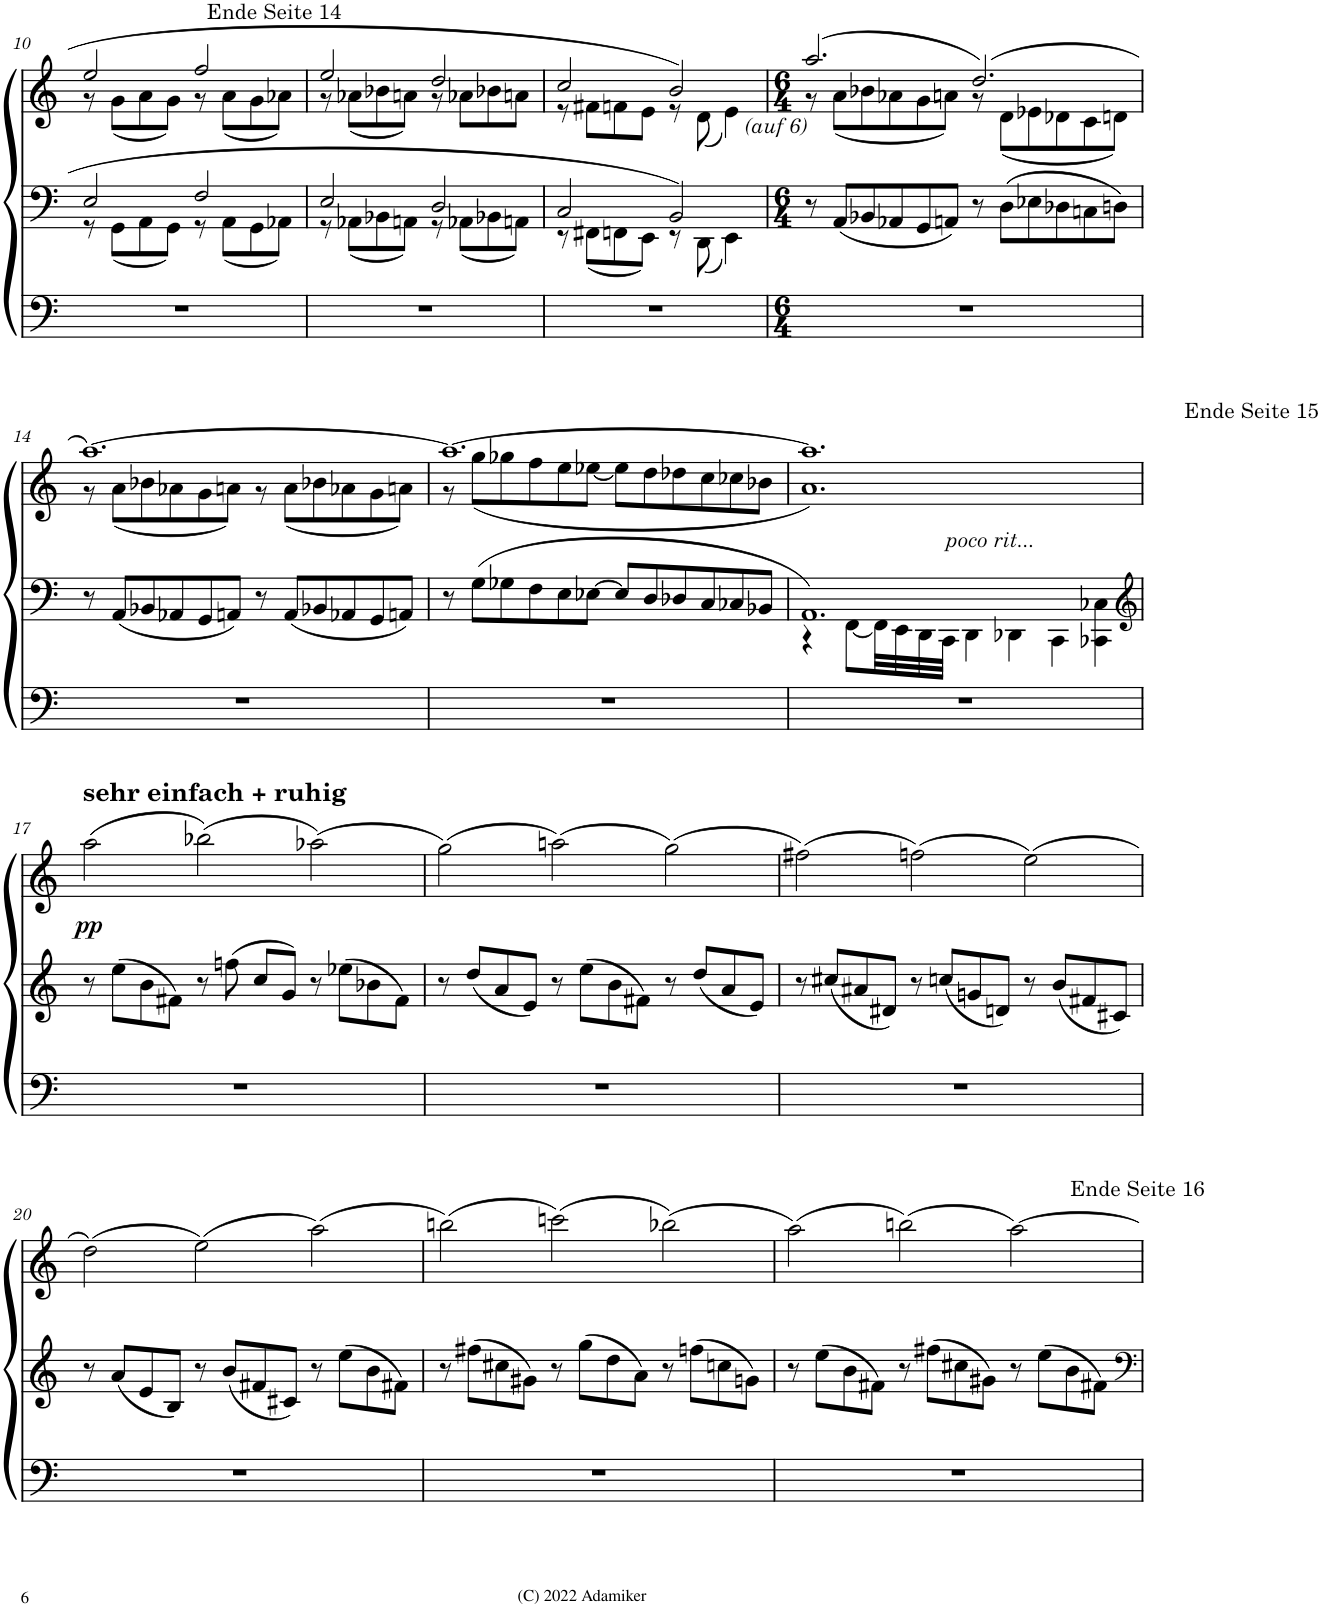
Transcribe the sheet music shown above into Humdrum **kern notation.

**kern	**kern	**kern	**dynam
*part1	*part1	*part1	*part1
*staff3	*staff2	*staff1	*staff1/2/3
*I"Orgel	*	*	*
*I'Org.	*	*	*
!!LO:PB:g=z
*clefF4	*clefF4	*clefG2	*
*k[]	*k[]	*k[]	*
*M8/8	*M8/8	*M8/8	*
=10	=10	=10	=10
*	*^	*^	*
1r	2E/	8r	2ee/	8r	.
.	.	8GG\L	.	(8g\L	.
.	.	8AA\	.	8a\	.
.	.	8GG\J	.	8g\J)	.
!	!	!	!LO:TX:a:t=Ende Seite 14	!	!
.	2F/	8r	2ff/	8r	.
.	.	8AA\L	.	(8a\L	.
.	.	8GG\	.	8g\	.
.	.	8AA-X\J	.	8a-X\J)	.
=11	=11	=11	=11	=11	=11
1r	2E/	8r	2ee/	8r	.
.	.	8AA-X\L	.	(8a-X\L	.
.	.	8BB-X\	.	8b-X\	.
.	.	8AAn\J	.	8an\J)	.
.	2D/	8r	2dd/	8r	.
.	.	8AA-X\L	.	8a-X\L	.
.	.	8BB-X\	.	8b-X\	.
.	.	8AAn\J	.	8an\J	.
=12	=12	=12	=12	=12	=12
1r	2C/	8r	2cc/	8r	.
.	.	8FF#X\L	.	8f#X\L	.
.	.	8FFn\	.	8fn\	.
.	.	8EE\J	.	8e\J	.
.	2BB/	8r	2b/	8r	.
.	.	8DD\	.	(8d\	.
.	.	4EE\	.	4e\)	.
*	*v	*v	*	*	*
=13	=13	=13	=13	=13
*M6/4	*M6/4	*M6/4	*	*
*	*^	*	*	*
!	!	!	!LO:TX:b:i:t=(auf 6)	!	!
*	*v	*v	*	*	*
1.r	8r	(2.aa/	8r	.
.	8AA/L	.	(8a\L	.
.	8BB-X/	.	8b-X\	.
.	8AA-X/	.	8a-X\	.
.	8GG/	.	8g\	.
.	8AAn/J	.	8an\J)	.
.	8r	(2.dd/)	8r	.
.	8D\L	.	(8d\L	.
.	8E-X\	.	8e-X\	.
.	8D-X\	.	8d-X\	.
.	8Cn\	.	8c\	.
.	8Dn\J	.	8dn\J)	.
!!LO:LB:g=z	!!
=14	=14	=14	=14	=14
1.r	8r	[1.aa)	8r	.
.	8AA/L	.	(8a\L	.
.	8BB-X/	.	8b-X\	.
.	8AA-X/	.	8a-X\	.
.	8GG/	.	8g\	.
.	8AAn/J	.	8an\J)	.
.	8r	.	8r	.
.	8AA/L	.	(8a\L	.
.	8BB-X/	.	8b-X\	.
.	8AA-X/	.	8a-X\	.
.	8GG/	.	8g\	.
.	8AAn/J	.	8an\J)	.
=15	=15	=15	=15	=15
1.r	8r	1.aa_	8r	.
.	8G\L	.	(8gg\L	.
.	8G-X\	.	8gg-X\	.
.	8F\	.	8ff\	.
.	8E\	.	8ee\	.
.	[8E-X\J	.	[8ee-X\J	.
.	8E-/L]	.	8ee-\L]	.
.	8D/	.	8dd\	.
.	8D-X/	.	8dd-X\	.
.	8C/	.	8cc\	.
.	8C-X/	.	8cc-X\	.
.	8BB-X/J	.	8b-X\J	.
=16	=16	=16	=16	=16
*	*^	*	*	*
!	!	!	!LO:TX:a:t=Ende Seite 15	!	!
!	!	!	!LO:TX:b:i:t=poco rit...	!	!
1.r	1.AA	4r	1.aa]	1.a)	.
.	.	[8FF\L	.	.	.
.	.	32FF\LL]	.	.	.
.	.	32EE\	.	.	.
.	.	32DD\	.	.	.
.	.	32CC\JJJ	.	.	.
.	.	4DD\	.	.	.
.	.	4DD-X\	.	.	.
.	.	4CC\	.	.	.
.	.	4CC-X\ 4C-X\	.	.	.
*	*v	*v	*	*	*
*	*	*v	*v	*
!!LO:LB:g=z
=17	=17	=17	=17
*	*clefG2	*	*
*	*^	*	*
!	!	!	!LO:TX:a:B:t=sehr einfach + ruhig	!
!	!	!	!	!LO:DY:b
*	*v	*v	*	*
1.r	8r	(2aa\	pp
.	8ee\L	.	.
.	8b\	.	.
.	8f#X\J	.	.
.	8r	(2bb-X\)	.
.	8ffn\	.	.
.	8cc/L	.	.
.	8g/J	.	.
.	8r	(2aa-X\)	.
.	8ee-X\L	.	.
.	8b-X\	.	.
.	8f#\J	.	.
=18	=18	=18	=18
1.r	8r	(2gg\)	.
.	8dd/L	.	.
.	8a/	.	.
.	8e/J	.	.
.	8r	(2aan\)	.
.	8ee\L	.	.
.	8b\	.	.
.	8f#X\J	.	.
.	8r	(2gg\)	.
.	8dd/L	.	.
.	8a/	.	.
.	8e/J	.	.
=19	=19	=19	=19
1.r	8r	(2ff#X\)	.
.	8cc#X/L	.	.
.	8a#X/	.	.
.	8d#X/J	.	.
.	8r	(2ffn\)	.
.	8ccn/L	.	.
.	8gn/	.	.
.	8dn/J	.	.
.	8r	(2ee\)	.
.	8b/L	.	.
.	8f#X/	.	.
.	8c#X/J	.	.
!!LO:LB:g=z
=20	=20	=20	=20
1.r	8r	(2dd\)	.
.	8a/L	.	.
.	8e/	.	.
.	8B/J	.	.
.	8r	(2ee\)	.
.	8b/L	.	.
.	8f#X/	.	.
.	8c#X/J	.	.
.	8r	(2aa\)	.
.	8ee\L	.	.
.	8b\	.	.
.	8f#X\J	.	.
=21	=21	=21	=21
1.r	8r	(2bbn\)	.
.	8ff#X\L	.	.
.	8cc#X\	.	.
.	8g#X\J	.	.
.	8r	(2cccn\)	.
.	8gg\L	.	.
.	8dd\	.	.
.	8a\J	.	.
.	8r	(2bb-X\)	.
.	8ffn\L	.	.
.	8ccn\	.	.
.	8gn\J	.	.
=22	=22	=22	=22
1.r	8r	(2aa\)	.
.	8ee\L	.	.
.	8b\	.	.
.	8f#X\J	.	.
.	8r	(2bbn\)	.
.	8ff#X\L	.	.
.	8cc#X\	.	.
.	8g#X\J	.	.
!	!	!LO:TX:a:t=Ende Seite 16	!
.	8r	[2aa\)	.
.	8ee\L	.	.
.	8b\	.	.
.	8f#X\J	.	.
=	=	=	=
*-	*-	*-	*-
